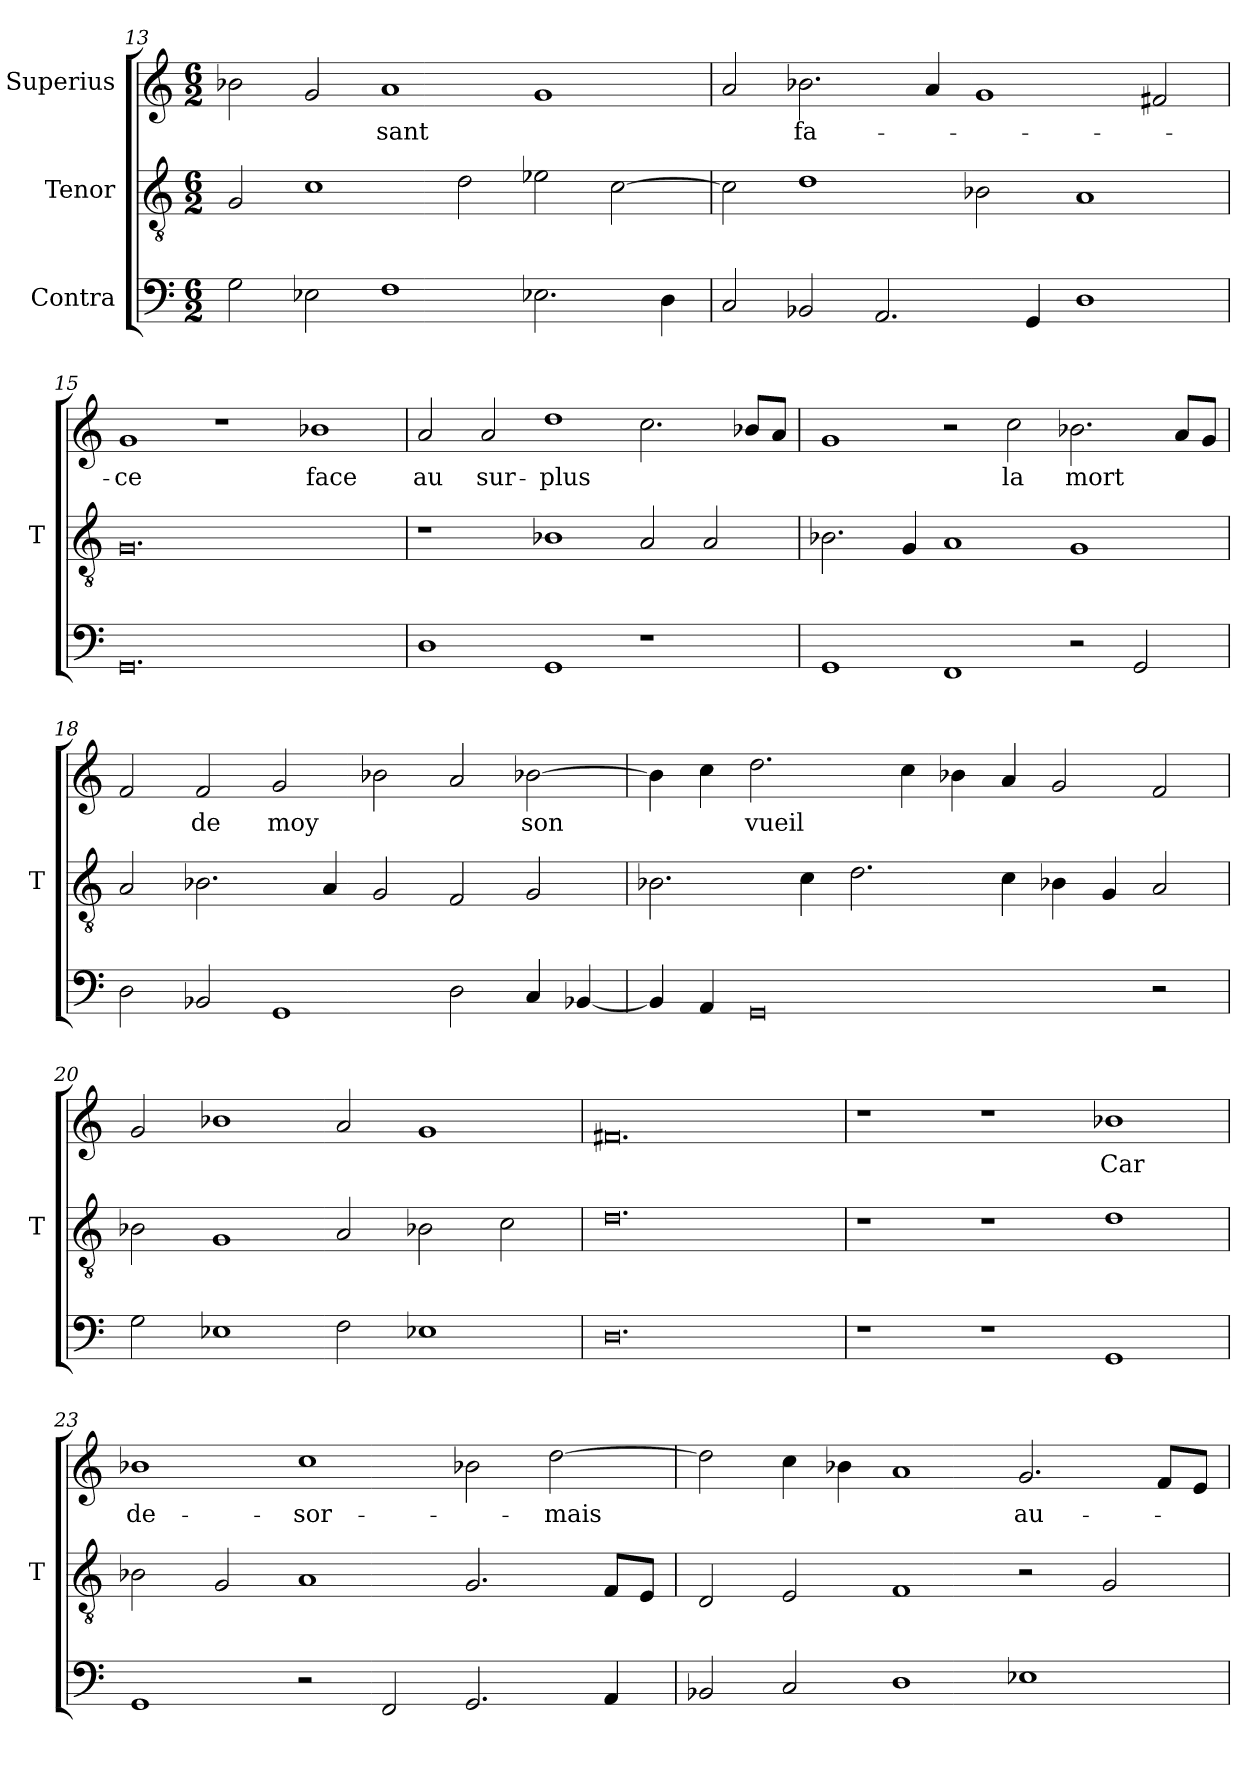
**kern	**kern	**kern	**text
*part3	*part2	*part1	*part1
*staff3	*staff2	*staff1	*staff1
*I"Contra	*I"Tenor	*I"Superius	*
*	*I'T	*	*
*clefF4	*clefGv2	*clefG2	*
*M6/2	*M6/2	*M6/2	*
=13	=13	=13	=13
2G	2G	2b-X	.
2E-X	1c	2g	.
1F	.	1a	-sant
.	2d	.	.
2.E-X	2e-X	1g	.
.	[2c	.	.
4D	.	.	.
=14	=14	=14	=14
2C	2c]	2a	.
2BB-X	1d	2.b-X	fa-
2.AA	.	.	.
.	.	4a	.
.	2B-X	1g	.
4GG	.	.	.
1D	1A	.	.
.	.	2f#X	.
=15	=15	=15	=15
0.GG	0.G	1g	-ce
.	.	1r	.
.	.	1b-X	-face
=16	=16	=16	=16
1D	1r	2a	-au
.	.	2a	sur-
1GG	1B-X	1dd	-plus
1r	2A	2.cc	.
.	2A	.	.
.	.	8b-X/L	.
.	.	8a/J	.
=17	=17	=17	=17
1GG	2.B-X	1g	.
.	4G	.	.
1FF	1A	2r	.
.	.	2cc	-la
2r	1G	2.b-X	-mort
2GG	.	.	.
.	.	8a/L	.
.	.	8g/J	.
=18	=18	=18	=18
2D	2A	2f	.
2BB-X	2.B-X	2f	-de
1GG	.	2g	-moy
.	4A	.	.
.	2G	2b-X	.
2D	2F	2a	.
4C	2G	[2b-X	-son
[4BB-X	.	.	.
=19	=19	=19	=19
4BB-]	2.B-X	4b-]	.
4AA	.	4cc	.
0GG	.	2.dd	-vueil
.	4c	.	.
.	2.d	.	.
.	.	4cc	.
.	.	4b-X	.
.	4c	4a	.
.	4B-X	2g	.
.	4G	.	.
2r	2A	2f	.
=20	=20	=20	=20
2G	2B-X	2g	.
1E-X	1G	1b-X	.
2F	2A	2a	.
1E-X	2B-X	1g	.
.	2c	.	.
=21	=21	=21	=21
0.D	0.d	0.f#X	.
=22	=22	=22	=22
1r	1r	1r	.
1r	1r	1r	.
1GG	1d	1b-X	-Car
=23	=23	=23	=23
1GG	2B-X	1b-X	de-
.	2G	.	.
2r	1A	1cc	-sor-
2FF	.	.	.
2.GG	2.G	2b-X	.
.	.	[2dd	-mais
4AA	8F/L	.	.
.	8E/J	.	.
=24	=24	=24	=24
2BB-X	2D	2dd]	.
2C	2E	4cc	.
.	.	4b-X	.
1D	1F	1a	.
1E-X	2r	2.g	au-
.	2G	.	.
.	.	8f/L	.
.	.	8e/J	.
=	=	=	=
*-	*-	*-	*-
